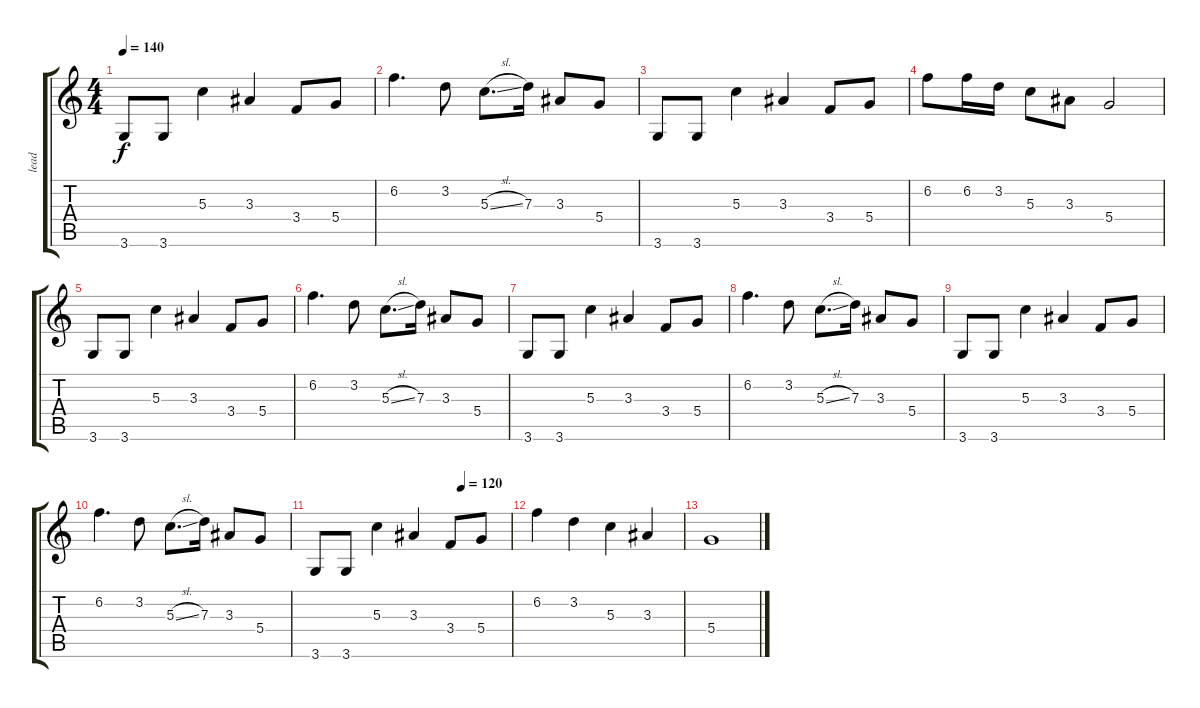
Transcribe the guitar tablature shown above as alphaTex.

\track ("lead " "lead ") {instrument overdrivenguitar}
\staff {score tabs}
\tuning (E4 B3 G3 D3 A2 E2) {hide}
\ts (4 4)
\tempo 140
\clef g2
\ks c
3.6.8{dy f} 3.6.8 5.3.4 3.3.4 3.4.8 5.4.8 |
6.2.4{d} 3.2.8 5.3{sl}.8{d} 7.3.16 3.3.8 5.4.8 |
3.6.8 3.6.8 5.3.4 3.3.4 3.4.8 5.4.8 |
6.2.8 6.2.16 3.2.16 5.3.8 3.3.8 5.4.2 |
3.6.8{volume 10 instrument overdrivenguitar} 3.6.8 5.3.4 3.3.4 3.4.8 5.4.8 |
6.2.4{d} 3.2.8 5.3{sl}.8{d} 7.3.16 3.3.8 5.4.8 |
3.6.8 3.6.8 5.3.4 3.3.4 3.4.8 5.4.8 |
6.2.4{d} 3.2.8 5.3{sl}.8{d} 7.3.16 3.3.8 5.4.8 |
3.6.8 3.6.8 5.3.4 3.3.4 3.4.8 5.4.8 |
6.2.4{d} 3.2.8 5.3{sl}.8{d} 7.3.16 3.3.8 5.4.8 |
\tempo (120 0.75)
3.6.8 3.6.8 5.3.4 3.3.4 3.4.8 5.4.8 |
6.2.4 3.2.4 5.3.4 3.3.4 |
5.4.1
